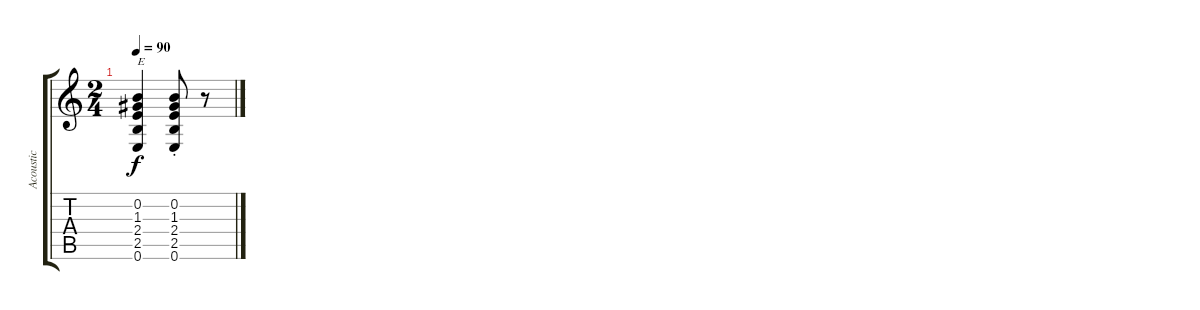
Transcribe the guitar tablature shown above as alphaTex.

\track ("Acoustic" "Acoustic") {instrument acousticguitarsteel}
\staff {score tabs}
\tuning (E4 B3 G3 D3 A2 E2) {hide}
\ts (2 4)
\tempo 90
\clef g2
\ks c
(0.2 1.3 2.4 2.5 0.6).4{txt "E" dy f} (0.2{st} 1.3{st} 2.4{st} 2.5{st} 0.6{st}).8 r.8
